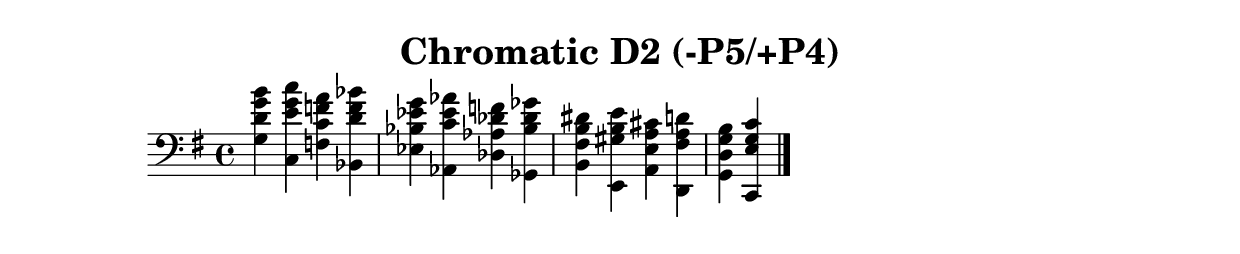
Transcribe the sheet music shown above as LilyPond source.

% LilyPond engraving system - http://www.lilypond.org/

\version "2.12.0"

\header {
  title = "Chromatic D2 (-P5/+P4)"
}

theKey = \relative g {
  <g d' g b>
  <c, e' g c>
}

upper = {
  \clef bass
  \key g \major

  \theKey
  \transpose g f \theKey
  \transpose g ees \theKey
  \transpose g des \theKey
  \transpose g b, \theKey   % or ces
  \transpose g a, \theKey
  \transpose g g, \theKey

  \bar "|."
}
\score {
  \new Staff \upper
  \layout { }
  \midi { }
}
